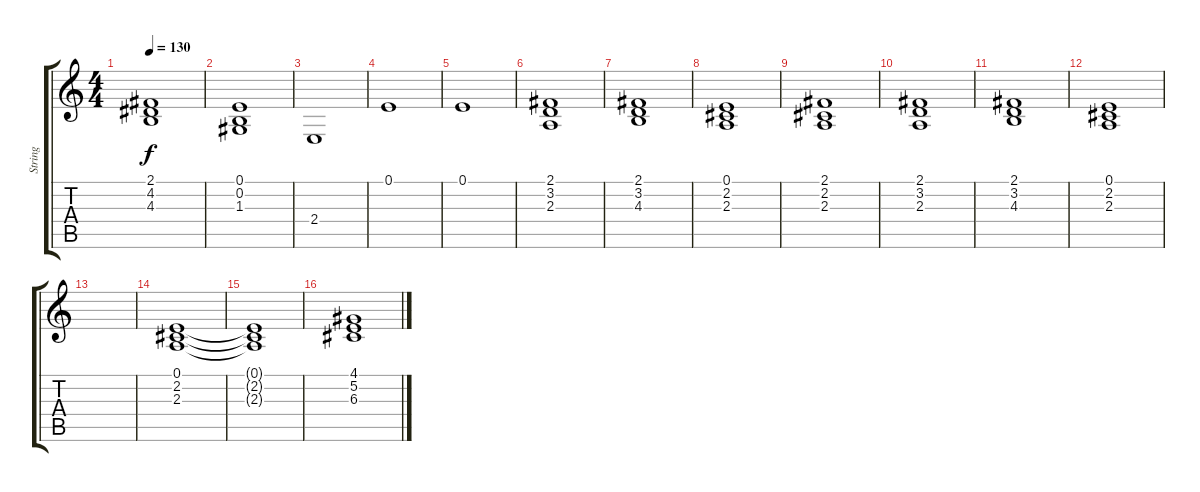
\track ("String" "String") {instrument stringensemble1}
\staff {score tabs}
\tuning (E4 B3 G3 D3 A2 E2) {hide}
\ts (4 4)
\tempo 130
\clef g2
\ks c
(2.1 4.2 4.3).1{dy f} |
(0.1 0.2 1.3).1 |
2.4.1 |
0.1.1 |
0.1.1 |
(2.1 3.2 2.3).1 |
(2.1 3.2 4.3).1 |
(0.1 2.2 2.3).1 |
(2.1 2.2 2.3).1 |
(2.1 3.2 2.3).1 |
(2.1 3.2 4.3).1 |
(0.1 2.2 2.3).1 |
|
(0.1 2.2 2.3).1 |
(0.1{t} 2.2{t} 2.3{t}).1 |
(4.1 5.2 6.3).1
